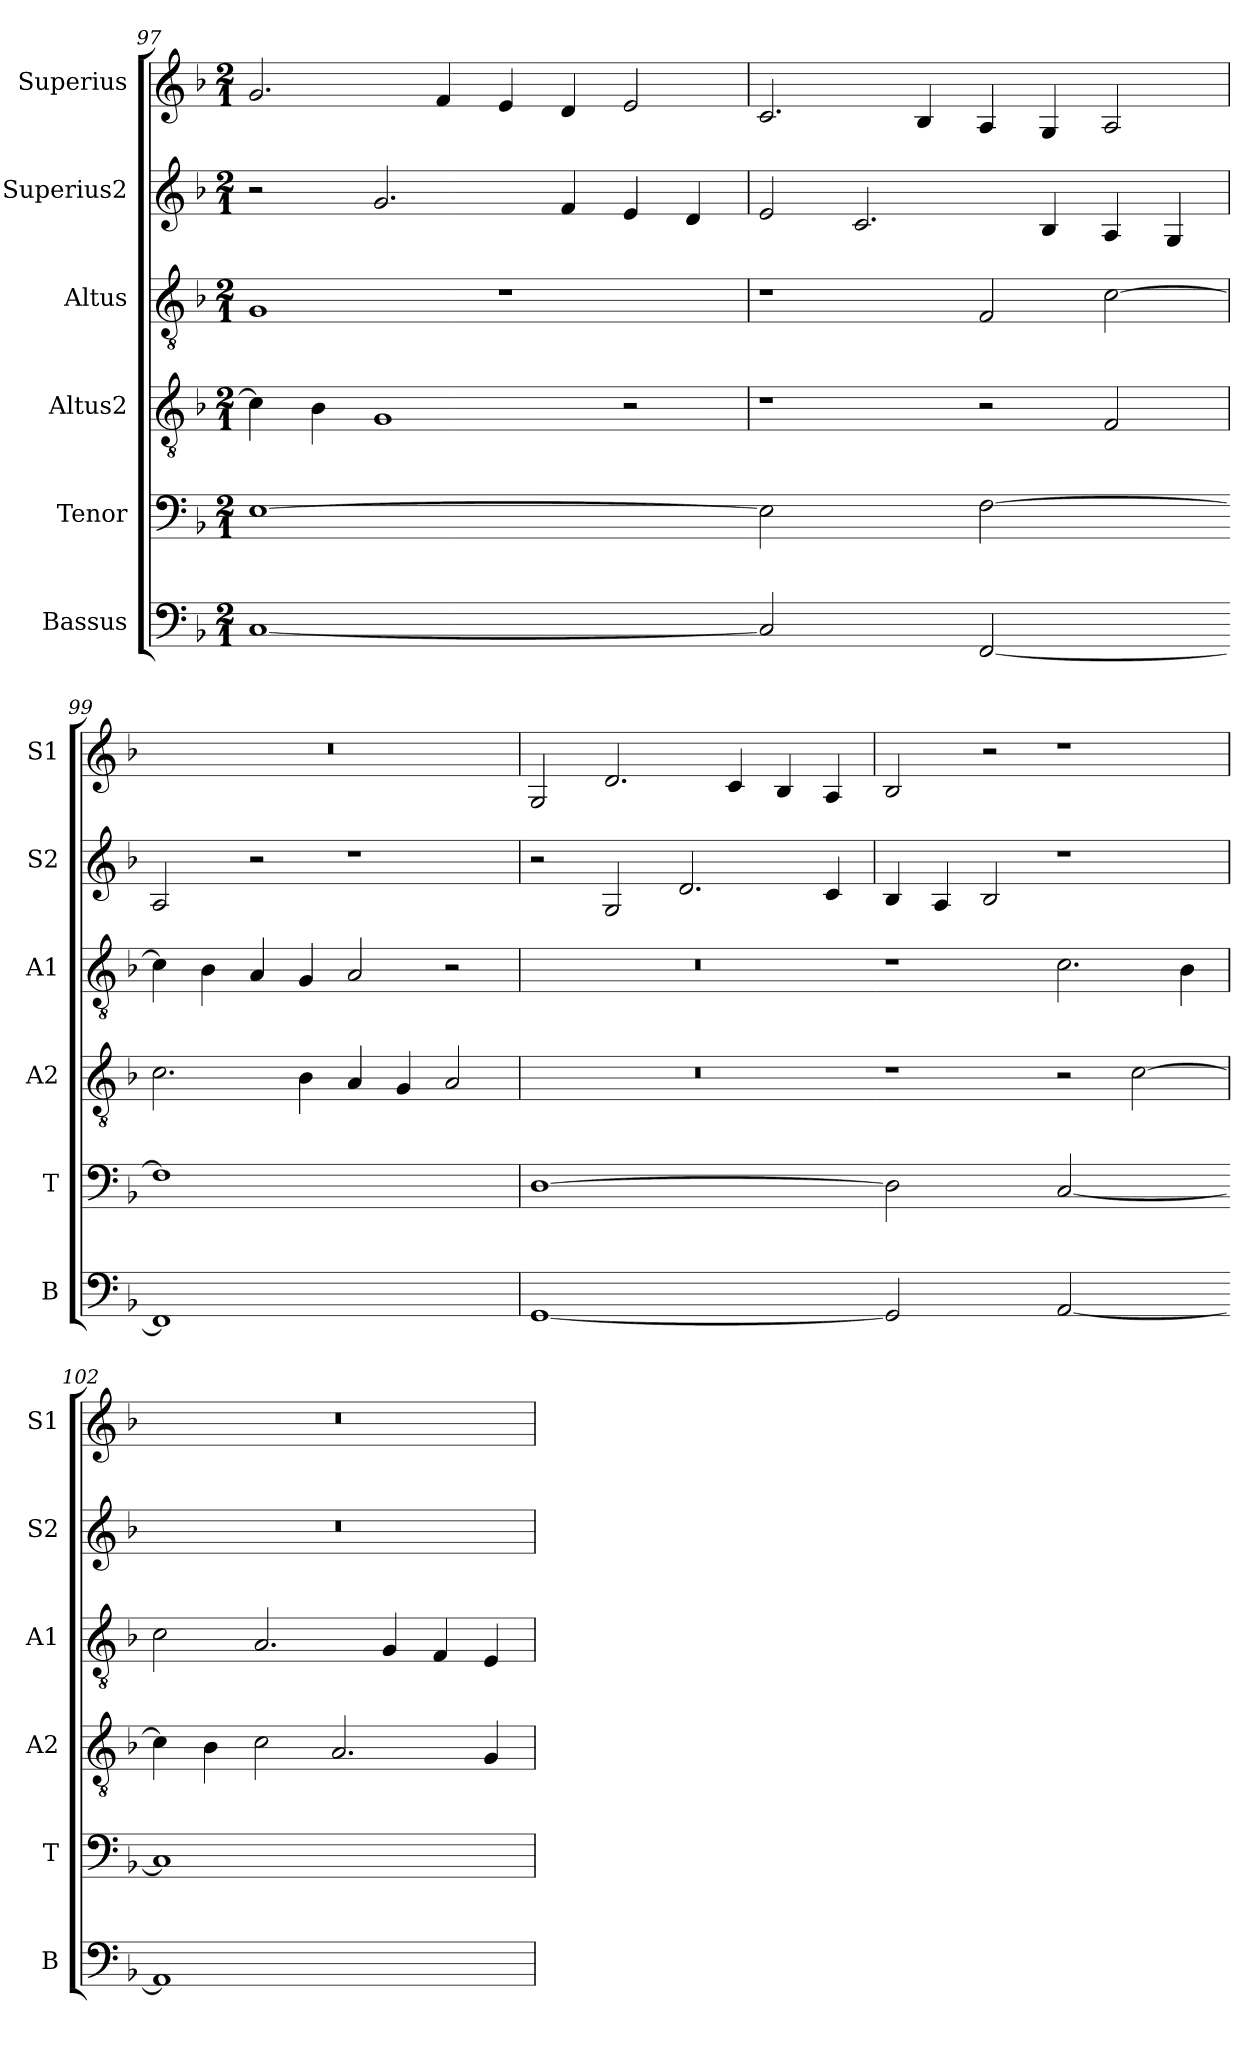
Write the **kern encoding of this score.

**kern	**kern	**kern	**kern	**kern	**kern
*part6	*part5	*part4	*part3	*part2	*part1
*staff6	*staff5	*staff4	*staff3	*staff2	*staff1
*I"Bassus	*I"Tenor	*I"Altus2	*I"Altus	*I"Superius2	*I"Superius
*I'B	*I'T	*I'A2	*I'A1	*I'S2	*I'S1
*clefF4	*clefF4	*clefGv2	*clefGv2	*clefG2	*clefG2
*k[b-]	*k[b-]	*k[b-]	*k[b-]	*k[b-]	*k[b-]
*M2/1	*M2/1	*M2/1	*M2/1	*M2/1	*M2/1
=97	=97	=97	=97	=97	=97
!LO:N:vis=1	!LO:N:vis=1	!	!	!	!
[0C	[0E	4c\]	1G	2r	2.g/
.	.	4B-\	.	.	.
.	.	1G	.	2.g/	.
.	.	.	.	.	4f/
.	.	.	1r	.	4e/
.	.	.	.	4f/	4d/
.	.	2r	.	4e/	2e/
.	.	.	.	4d/	.
=98-	=98-	=98	=98	=98	=98
!LO:N:vis=2	!LO:N:vis=2	!	!	!	!
1C]	1E]	1r	1r	2e/	2.c/
.	.	.	.	2.c/	.
.	.	.	.	.	4B-/
!LO:N:vis=2	!LO:N:vis=2	!	!	!	!
[1FF	[1F	2r	2F/	.	4A/
.	.	.	.	4B-/	4G/
.	.	2F/	[2c\	4A/	2A/
.	.	.	.	4G/	.
=99-	=99-	=99	=99	=99	=99
!LO:N:vis=1	!LO:N:vis=1	!	!	!	!
0FF]	0F]	2.c\	4c\]	2A/	0r
.	.	.	4B-\	.	.
.	.	.	4A/	2r	.
.	.	4B-\	4G/	.	.
.	.	4A/	2A/	1r	.
.	.	4G/	.	.	.
.	.	2A/	2r	.	.
=100	=100	=100	=100	=100	=100
!LO:N:vis=1	!LO:N:vis=1	!	!	!	!
[0GG	[0D	0r	0r	2r	2G/
.	.	.	.	2G/	2.d/
.	.	.	.	2.d/	.
.	.	.	.	.	4c/
.	.	.	.	.	4B-/
.	.	.	.	4c/	4A/
=101-	=101-	=101	=101	=101	=101
!LO:N:vis=2	!LO:N:vis=2	!	!	!	!
1GG]	1D]	1r	1r	4B-/	2B-/
.	.	.	.	4A/	.
.	.	.	.	2B-/	2r
!LO:N:vis=2	!LO:N:vis=2	!	!	!	!
[1AA	[1C	2r	2.c\	1r	1r
.	.	[2c\	.	.	.
.	.	.	4B-\	.	.
=102-	=102-	=102	=102	=102	=102
!LO:N:vis=1	!LO:N:vis=1	!	!	!	!
0AA]	0C]	4c\]	2c\	0r	0r
.	.	4B-\	.	.	.
.	.	2c\	2.A/	.	.
.	.	2.A/	.	.	.
.	.	.	4G/	.	.
.	.	.	4F/	.	.
.	.	4G/	4E/	.	.
=	=	=	=	=	=
*-	*-	*-	*-	*-	*-
